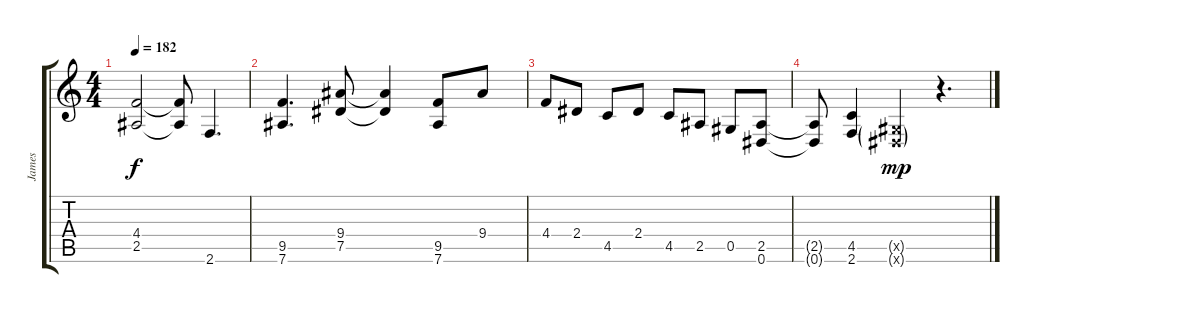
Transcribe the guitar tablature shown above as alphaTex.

\track ("James " "James ") {instrument distortionguitar}
\staff {score tabs}
\tuning (Eb4 Bb3 Gb3 Db3 Ab2 Eb2) {hide}
\ts (4 4)
\tempo 182
\clef g2
\ks c
(4.4{t} 2.5{t}).2{dy f} (4.4{t} 2.5{t}).8 2.6.4{d} |
(9.5 7.6).4{d} (9.4 7.5).8 (9.4{t} 7.5{t}).4 (9.5 7.6).8 9.4.8 |
4.4.8 2.4.8 4.5.8 2.4.8 4.5.8 2.5.8 0.5.8 (2.5 0.6).8 |
(2.5{t} 0.6{t}).8 (4.5 2.6).4 (0.5{g x} 0.6{g x}).4{dy mp} r.4{d}
